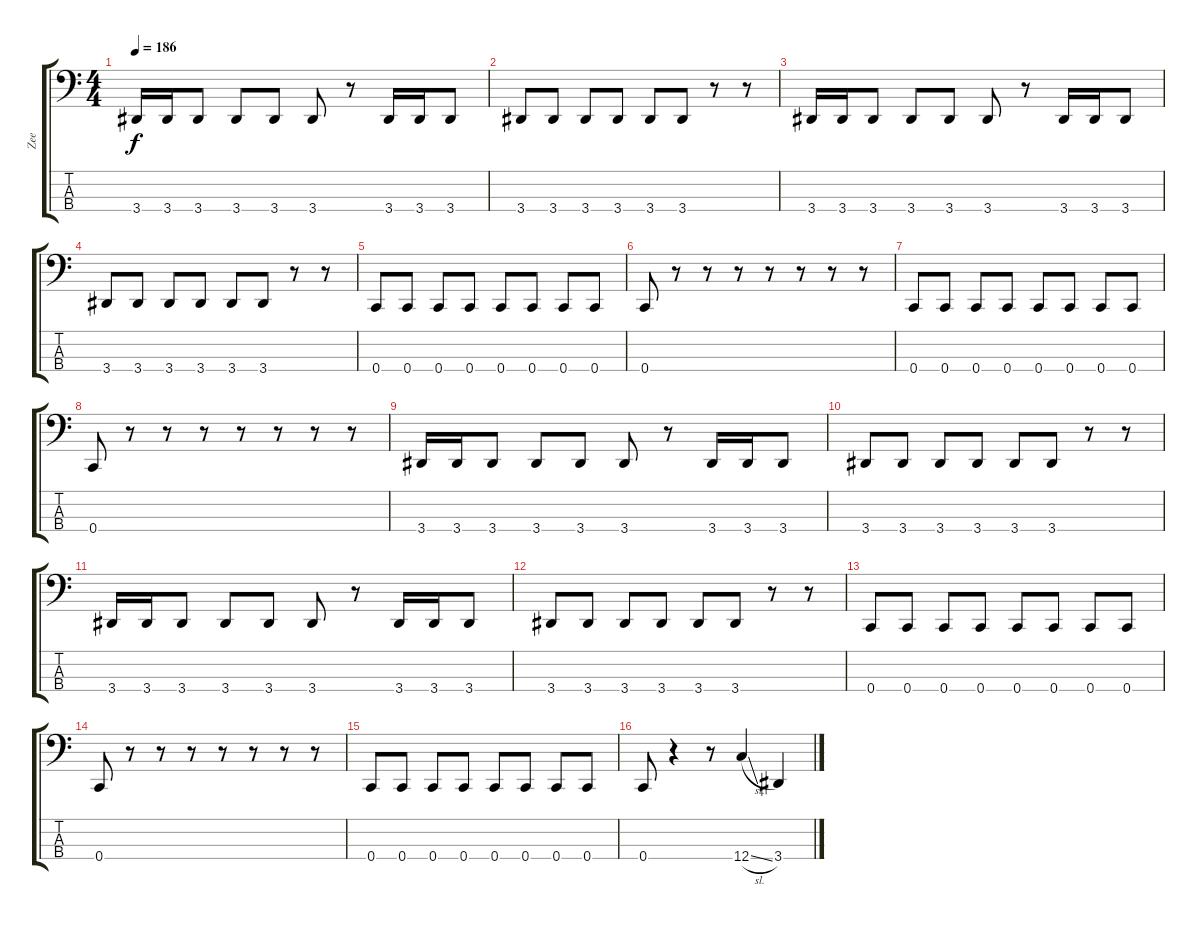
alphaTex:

\track ("Zee" "Zee") {instrument electricbassfinger}
\staff {score tabs}
\tuning (F2 C2 G1 C1) {hide}
\ts (4 4)
\tempo 186
\clef f4
\ks c
3.4.16{dy f} 3.4.16 3.4.8 3.4.8 3.4.8 3.4.8 r.8 3.4.16 3.4.16 3.4.8 |
3.4.8 3.4.8 3.4.8 3.4.8 3.4.8 3.4.8 r.8 r.8 |
3.4.16 3.4.16 3.4.8 3.4.8 3.4.8 3.4.8 r.8 3.4.16 3.4.16 3.4.8 |
3.4.8 3.4.8 3.4.8 3.4.8 3.4.8 3.4.8 r.8 r.8 |
0.4.8 0.4.8 0.4.8 0.4.8 0.4.8 0.4.8 0.4.8 0.4.8 |
0.4.8 r.8 r.8 r.8 r.8 r.8 r.8 r.8 |
0.4.8 0.4.8 0.4.8 0.4.8 0.4.8 0.4.8 0.4.8 0.4.8 |
0.4.8 r.8 r.8 r.8 r.8 r.8 r.8 r.8 |
3.4.16 3.4.16 3.4.8 3.4.8 3.4.8 3.4.8 r.8 3.4.16 3.4.16 3.4.8 |
3.4.8 3.4.8 3.4.8 3.4.8 3.4.8 3.4.8 r.8 r.8 |
3.4.16 3.4.16 3.4.8 3.4.8 3.4.8 3.4.8 r.8 3.4.16 3.4.16 3.4.8 |
3.4.8 3.4.8 3.4.8 3.4.8 3.4.8 3.4.8 r.8 r.8 |
0.4.8 0.4.8 0.4.8 0.4.8 0.4.8 0.4.8 0.4.8 0.4.8 |
0.4.8 r.8 r.8 r.8 r.8 r.8 r.8 r.8 |
0.4.8 0.4.8 0.4.8 0.4.8 0.4.8 0.4.8 0.4.8 0.4.8 |
0.4.8 r.4 r.8 12.4{sl}.4 3.4.4
